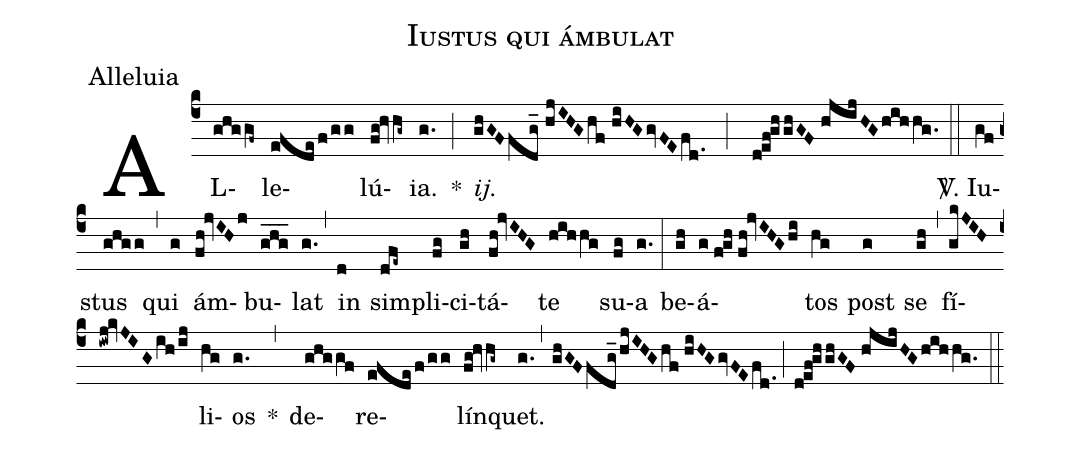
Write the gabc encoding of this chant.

name:Iustus qui ámbulat;
office-part:Alleluia;
%%
(c4) AL(ghggf~)le(efde!/f!/gg)lú(fg!hvhg~)ia.(g.) *(;) <i>ij.</i>(ghGFfdg_!//hjIHGhf!//hiHGgvFEfd.;d!ef!gh!/ghGF!//hjijHGhihhg.) (::)

<sp>V/</sp>. Iu(gf)stus(ghgg) (,) qui(g) ám(fh!jvIHj)bu(ghg___)lat(g.) (,) in(d) sim(dfe~)pli(fg)ci(gh)tá(fh!jvIHG)te(hihhg) su(fg)a(g.) (:) be(gh)á(g!//f!gh!//fh!jvIHGhi)tos(hg) post(g) se(gh) (,) fí(gkJIHiwj!kvJIG!/ih!/ij)li(hg)os(g.) *(,) de(ghggf)re(efde!/f!/gg)lín(fg!hvhg~)quet.(g.,ghGFfdg_!!/hjIHGhf!//hiHGgvFEfd.;d!ef!gh!/ghGF!//hjijHGhihhg.) (::)
